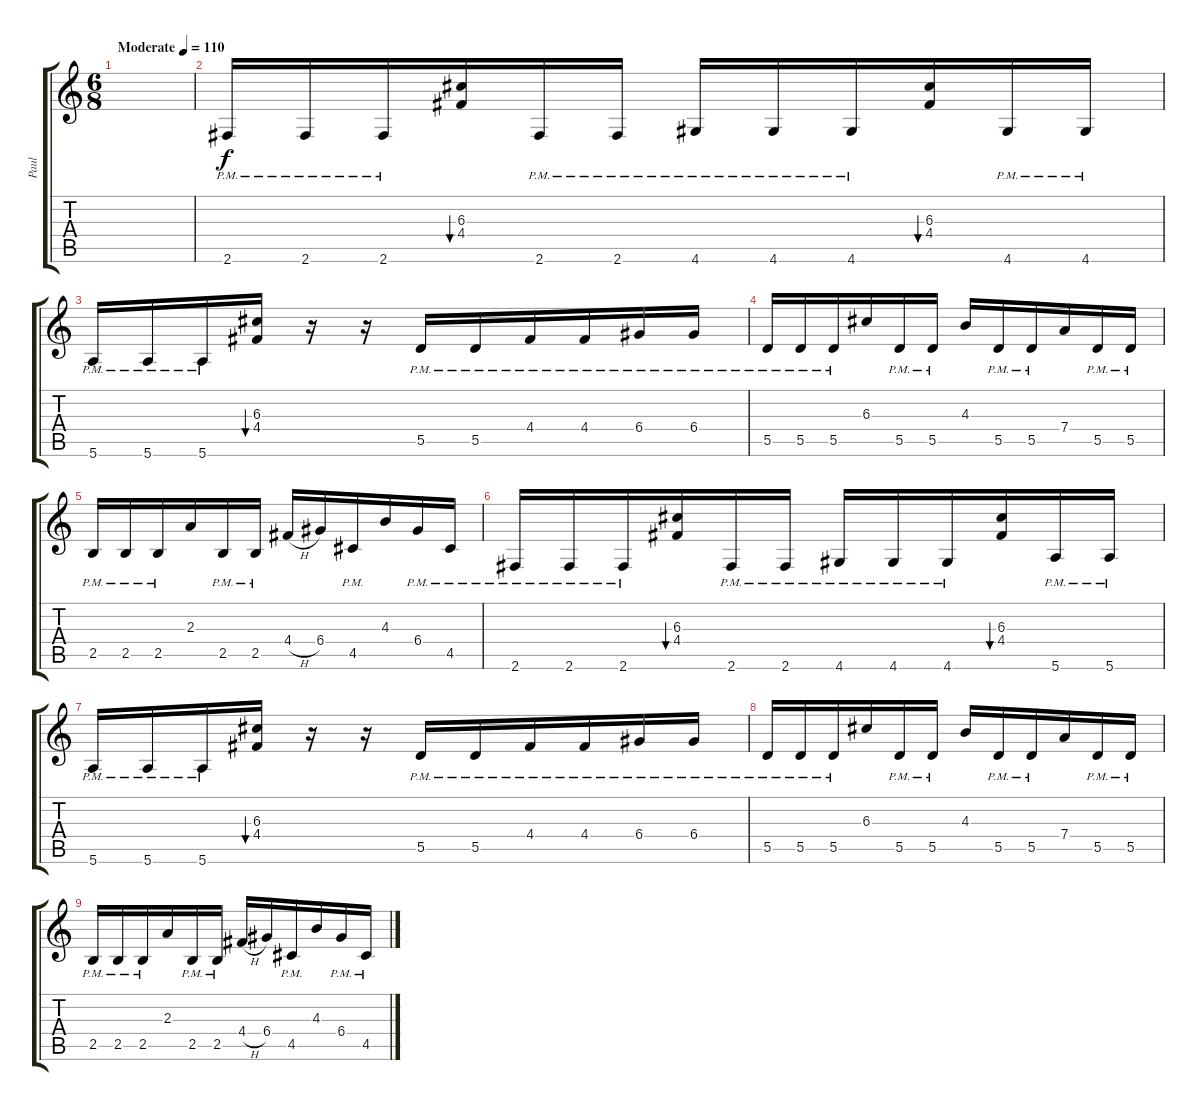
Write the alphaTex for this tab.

\track ("Paul" "Paul") {instrument overdrivenguitar}
\staff {score tabs}
\tuning (E4 B3 G3 D3 A2 E2) {hide}
\ts (6 8)
\tempo (110 "Moderate")
\clef g2
\ks c
|
2.6{pm}.16 2.6{pm}.16 2.6{pm}.16 (6.3 4.4).16{bu 60} 2.6{pm}.16 2.6{pm}.16 4.6{pm}.16 4.6{pm}.16 4.6{pm}.16 (6.3 4.4).16{bu 60} 4.6{pm}.16 4.6{pm}.16 |
5.6{pm}.16 5.6{pm}.16 5.6{pm}.16 (6.3 4.4).16{bu 60} r.16 r.16 5.5{pm}.16 5.5{pm}.16 4.4{pm}.16 4.4{pm}.16 6.4{pm}.16 6.4{pm}.16 |
5.5{pm}.16 5.5{pm}.16 5.5{pm}.16 6.3.16 5.5{pm}.16 5.5{pm}.16 4.3.16 5.5{pm}.16 5.5{pm}.16 7.4.16 5.5{pm}.16 5.5{pm}.16 |
2.5{pm}.16 2.5{pm}.16 2.5{pm}.16 2.3.16 2.5{pm}.16 2.5{pm}.16 4.4{h}.16 6.4.16 4.5{pm}.16 4.3.16 6.4{pm}.16 4.5{pm}.16 |
2.6{pm}.16 2.6{pm}.16 2.6{pm}.16 (6.3 4.4).16{bu 60} 2.6{pm}.16 2.6{pm}.16 4.6{pm}.16 4.6{pm}.16 4.6{pm}.16 (6.3 4.4).16{bu 60} 5.6{pm}.16 5.6{pm}.16 |
5.6{pm}.16 5.6{pm}.16 5.6{pm}.16 (6.3 4.4).16{bu 60} r.16 r.16 5.5{pm}.16 5.5{pm}.16 4.4{pm}.16 4.4{pm}.16 6.4{pm}.16 6.4{pm}.16 |
5.5{pm}.16 5.5{pm}.16 5.5{pm}.16 6.3.16 5.5{pm}.16 5.5{pm}.16 4.3.16 5.5{pm}.16 5.5{pm}.16 7.4.16 5.5{pm}.16 5.5{pm}.16 |
2.5{pm}.16 2.5{pm}.16 2.5{pm}.16 2.3.16 2.5{pm}.16 2.5{pm}.16 4.4{h}.16 6.4.16 4.5{pm}.16 4.3.16 6.4{pm}.16 4.5{pm}.16
